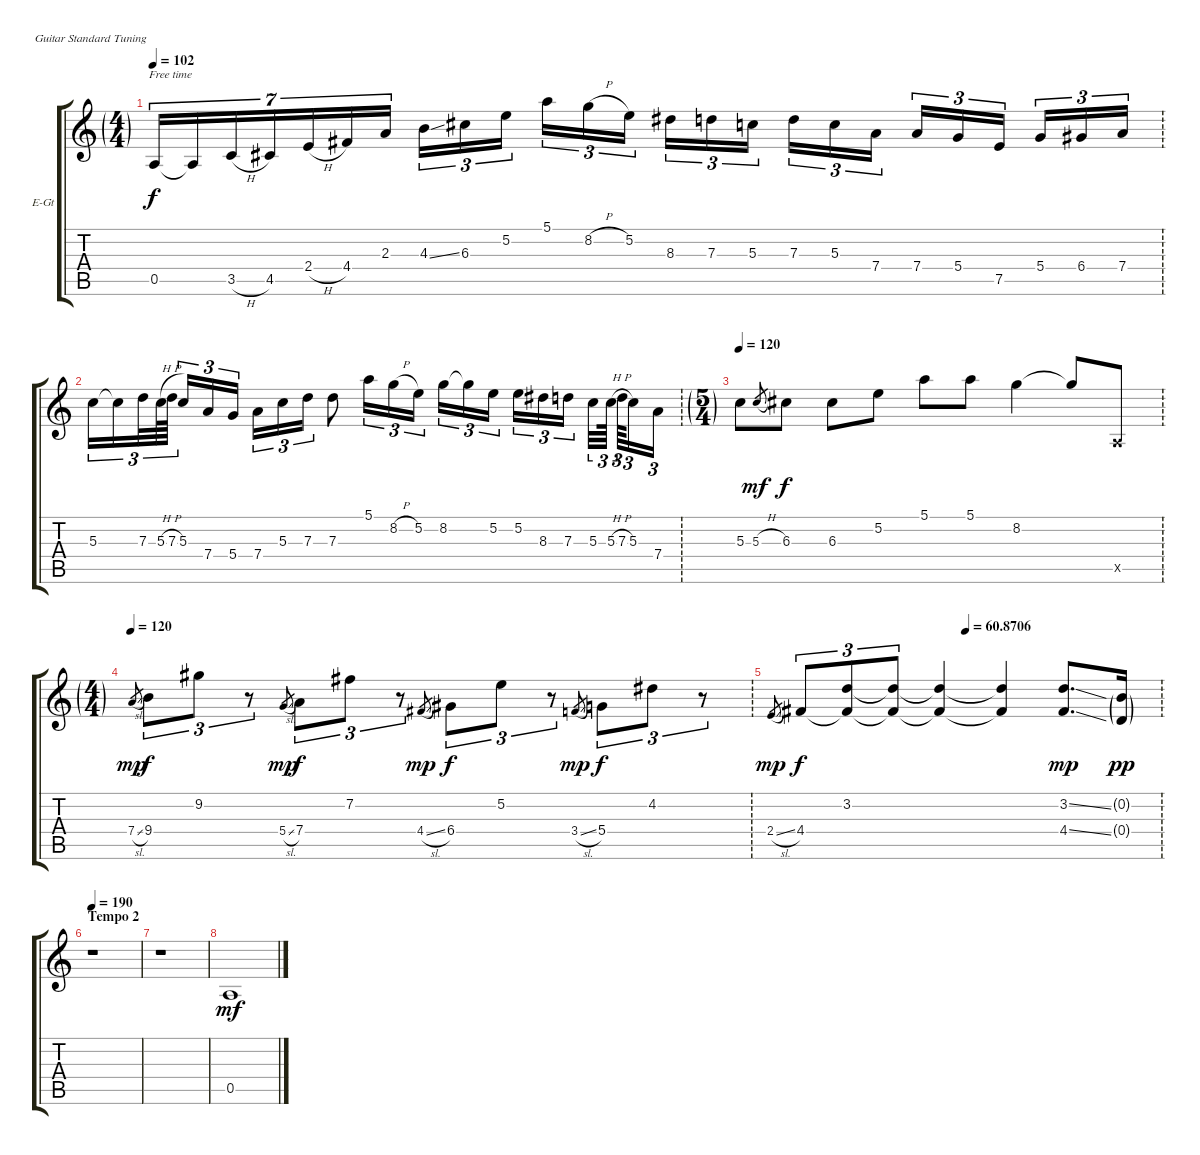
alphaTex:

\bracketExtendMode groupsimilarinstruments
\firstSystemTrackNameOrientation horizontal
\otherSystemsTrackNameOrientation horizontal
\track ("Jimmy Page 1" "E-Gt") {instrument distortionguitar}
\staff {score tabs}
\tuning (E4 B3 G3 D3 A2 E2)
\ts (4 4)
\ft
\tempo 102
\clef g2
\ks c
0.5.16{tu (7 4) dy f} 0.5{t}.16{tu (7 4)} 3.5{h}.16{tu (7 4)} 4.5.16{tu (7 4)} 2.4{h}.16{tu (7 4)} 4.4.16{tu (7 4)} 2.3.16{tu (7 4)} 4.3{ss}.16{tu (3 2)} 6.3.16{tu (3 2)} 5.2.16{tu (3 2)} 5.1.16{tu (3 2)} 8.2{h}.16{tu (3 2)} 5.2.16{tu (3 2)} 8.3.16{tu (3 2)} 7.3.16{tu (3 2)} 5.3.16{tu (3 2)} 7.3.16{tu (3 2)} 5.3.16{tu (3 2)} 7.4.16{tu (3 2)} 7.4.16{tu (3 2)} 5.4.16{tu (3 2)} 7.5.16{tu (3 2)} 5.4.16{tu (3 2)} 6.4.16{tu (3 2)} 7.4.16{tu (3 2)} |
\ft
5.3.16{tu (3 2)} 5.3{t}.16{tu (3 2)} 7.3.32{tu (3 2)} 5.3{h}.64{tu (3 2)} 7.3{h}.64{tu (3 2)} 5.3.16{tu (3 2)} 7.4.16{tu (3 2)} 5.4.16{tu (3 2)} 7.4.16{tu (3 2)} 5.3.16{tu (3 2)} 7.3.16{tu (3 2)} 7.3.8 5.1.16{tu (3 2)} 8.2{h}.16{tu (3 2)} 5.2.16{tu (3 2)} 8.2.16{tu (3 2)} 8.2{t}.16{tu (3 2)} 5.2.16{tu (3 2)} 5.2.16{tu (3 2)} 8.3.16{tu (3 2)} 7.3.16{tu (3 2)} 5.3.32{tu (3 2)} 5.3{h}.64{tu (3 2)} 7.3{h}.64{tu (3 2)} 5.3.16{tu (3 2)} 7.4.16{tu (3 2)} |
\ts (5 4)
\ft
\tempo 120
5.3.8 5.3{h}.8{gr dy mf} 6.3.8{dy f} 6.3.8 5.2.8 5.1.8 5.1.8 8.2.4 8.2{t}.8 0.5{x}.8 |
\ts (4 4)
\ft
\tempo 120
7.4{sl}.8{gr dy mp} 9.4.8{tu (3 2) dy f} 9.2.8{tu (3 2)} r.8{tu (3 2)} 5.4{sl}.8{gr dy mp} 7.4.8{tu (3 2) dy f} 7.2.8{tu (3 2)} r.8{tu (3 2)} 4.4{sl}.8{gr dy mp} 6.4.8{tu (3 2) dy f} 5.2.8{tu (3 2)} r.8{tu (3 2)} 3.4{sl}.8{gr dy mp} 5.4.8{tu (3 2) dy f} 4.2.8{tu (3 2)} r.8{tu (3 2)} |
\ft
\tempo (60.8706 0.5)
2.4{sl}.8{gr dy mp} 4.4.8{tu (3 2) dy f} (3.2 4.4{t}).8{tu (3 2)} (3.2{t} 4.4{t}).8{tu (3 2)} (3.2{t} 4.4{t}).4 (3.2{t} 4.4{t}).4 (3.2{ss} 4.4{ss}).8{d dy mp} (0.2{g} 0.4{g}).16{dy pp} |
\section ("" "Tempo 2")
\tempo 190
r.1 |
r.1 |
0.5.1{dy mf}
